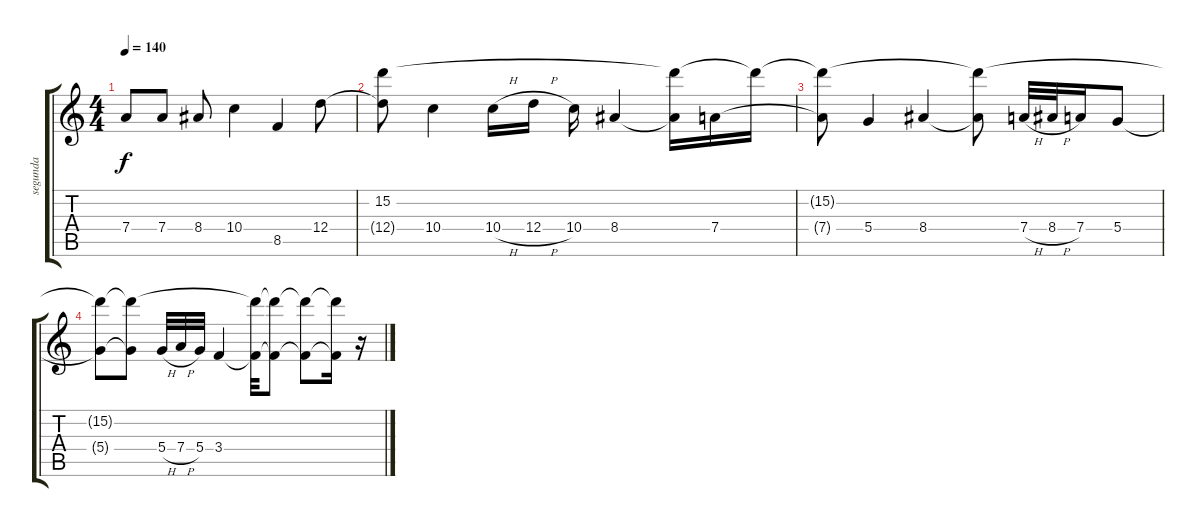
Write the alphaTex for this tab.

\track ("segunda" "segunda") {instrument distortionguitar}
\staff {score tabs}
\tuning (E4 B3 G3 D3 A2 E2) {hide}
\ts (4 4)
\tempo 140
\clef g2
\ks c
7.4.8{dy f} 7.4.8 8.4.8 10.4.4 8.5.4 12.4.8 |
(15.2 12.4{t}).8 10.4.4 10.4{h}.16 12.4{h}.16 10.4.16 8.4.4 (15.2{t} 8.4{t}).16 7.4.16 15.2{t}.16 |
(15.2{t} 7.4{t}).8 5.4.4 8.4.4 (15.2{t} 8.4{t}).8 7.4{h}.32 8.4{h}.32 7.4.16 5.4.8 |
(15.2{t} 5.4{t}).8 (15.2{t} 5.4{t}).8 5.4{h}.32 7.4{h}.32 5.4.32 3.4.4 (15.2{t} 3.4{t}).32 (15.2{t} 3.4{t}).8 (15.2{t} 3.4{t}).8 (15.2{t} 3.4{t}).16 r.16
